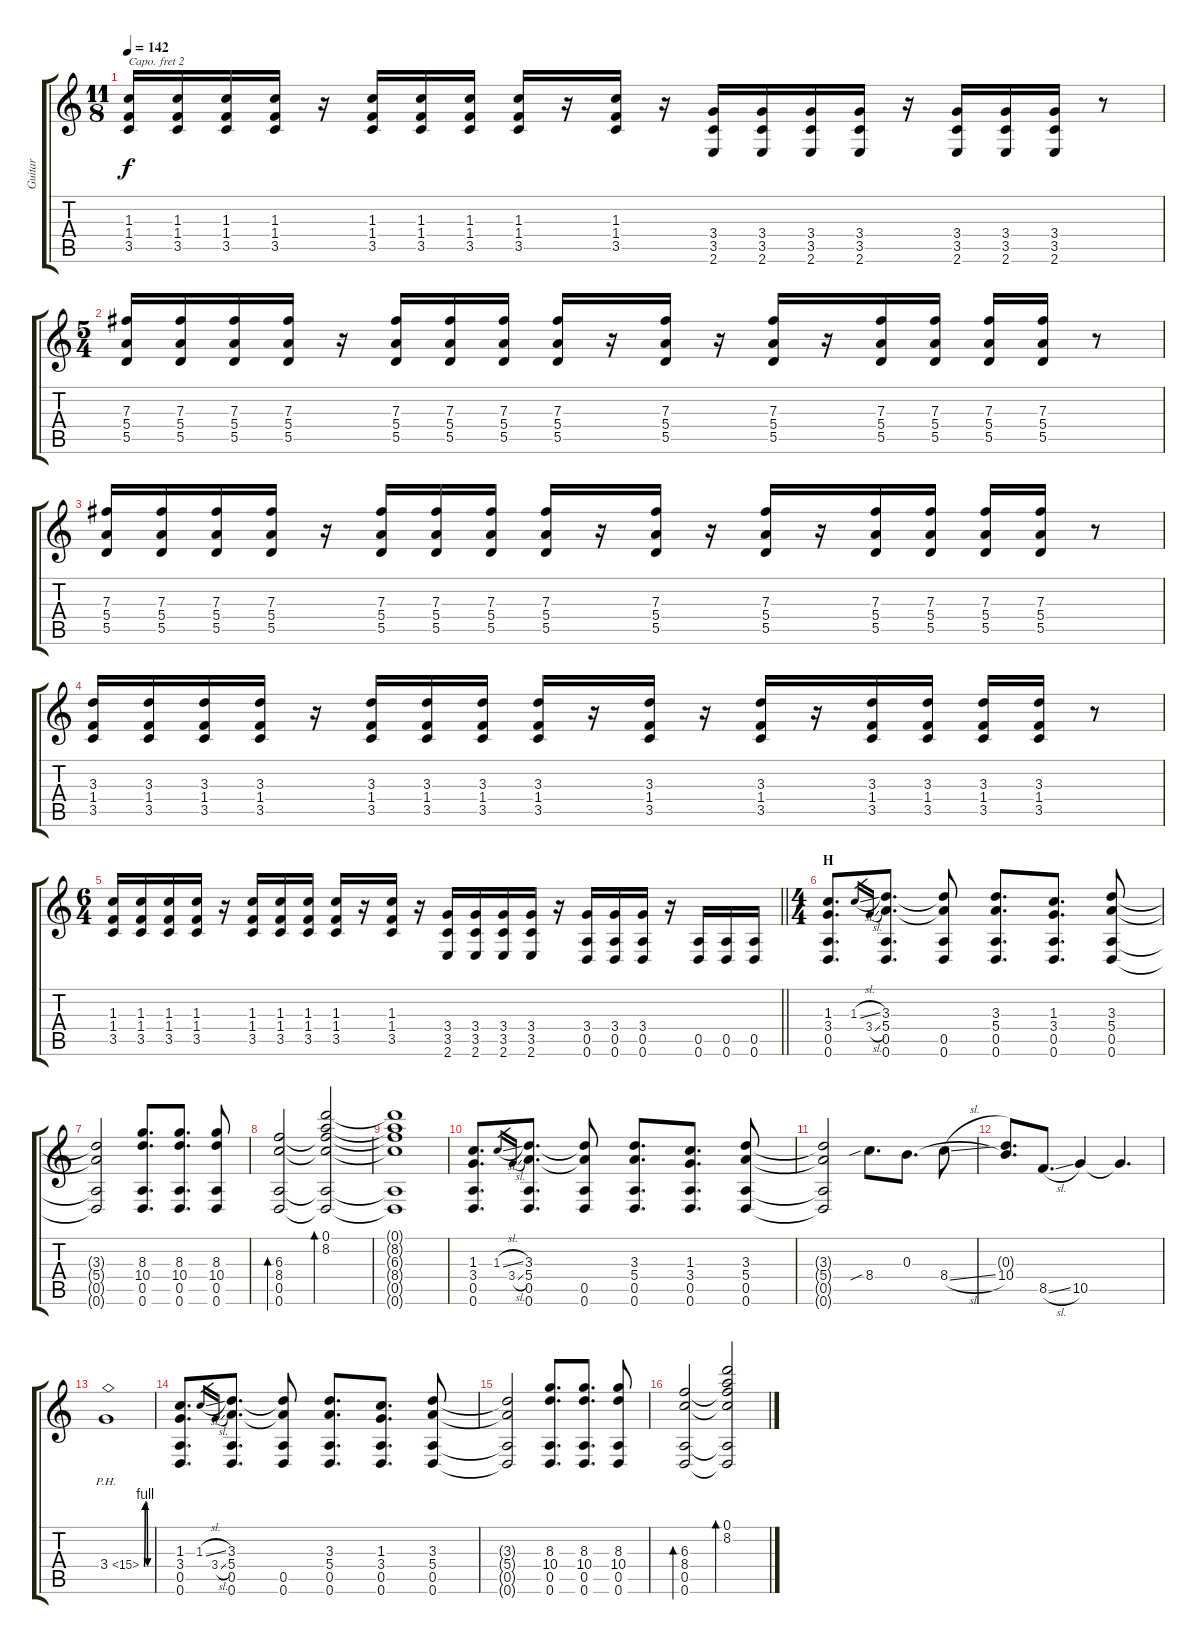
\track ("Guitar" "Guitar") {instrument distortionguitar}
\staff {score tabs}
\capo 2
\tuning (G4 E4 A3 D3 G2 C2) {hide}
\ts (11 8)
\tempo 142
\clef g2
\ks c
(1.3 1.4 3.5).16{dy f} (1.3 1.4 3.5).16 (1.3 1.4 3.5).16 (1.3 1.4 3.5).16 r.16 (1.3 1.4 3.5).16 (1.3 1.4 3.5).16 (1.3 1.4 3.5).16 (1.3 1.4 3.5).16 r.16 (1.3 1.4 3.5).16 r.16 (3.4 3.5 2.6).16 (3.4 3.5 2.6).16 (3.4 3.5 2.6).16 (3.4 3.5 2.6).16 r.16 (3.4 3.5 2.6).16 (3.4 3.5 2.6).16 (3.4 3.5 2.6).16 r.8 |
\ts (5 4)
(7.3 5.4 5.5).16 (7.3 5.4 5.5).16 (7.3 5.4 5.5).16 (7.3 5.4 5.5).16 r.16 (7.3 5.4 5.5).16 (7.3 5.4 5.5).16 (7.3 5.4 5.5).16 (7.3 5.4 5.5).16 r.16 (7.3 5.4 5.5).16 r.16 (7.3 5.4 5.5).16 r.16 (7.3 5.4 5.5).16 (7.3 5.4 5.5).16 (7.3 5.4 5.5).16 (7.3 5.4 5.5).16 r.8 |
(7.3 5.4 5.5).16 (7.3 5.4 5.5).16 (7.3 5.4 5.5).16 (7.3 5.4 5.5).16 r.16 (7.3 5.4 5.5).16 (7.3 5.4 5.5).16 (7.3 5.4 5.5).16 (7.3 5.4 5.5).16 r.16 (7.3 5.4 5.5).16 r.16 (7.3 5.4 5.5).16 r.16 (7.3 5.4 5.5).16 (7.3 5.4 5.5).16 (7.3 5.4 5.5).16 (7.3 5.4 5.5).16 r.8 |
(3.3 1.4 3.5).16 (3.3 1.4 3.5).16 (3.3 1.4 3.5).16 (3.3 1.4 3.5).16 r.16 (3.3 1.4 3.5).16 (3.3 1.4 3.5).16 (3.3 1.4 3.5).16 (3.3 1.4 3.5).16 r.16 (3.3 1.4 3.5).16 r.16 (3.3 1.4 3.5).16 r.16 (3.3 1.4 3.5).16 (3.3 1.4 3.5).16 (3.3 1.4 3.5).16 (3.3 1.4 3.5).16 r.8 |
\ts (6 4)
\barLineRight lightlight
(1.3 1.4 3.5).16 (1.3 1.4 3.5).16 (1.3 1.4 3.5).16 (1.3 1.4 3.5).16 r.16 (1.3 1.4 3.5).16 (1.3 1.4 3.5).16 (1.3 1.4 3.5).16 (1.3 1.4 3.5).16 r.16 (1.3 1.4 3.5).16 r.16 (3.4 3.5 2.6).16 (3.4 3.5 2.6).16 (3.4 3.5 2.6).16 (3.4 3.5 2.6).16 r.16 (3.4 0.5 0.6).16 (3.4 0.5 0.6).16 (3.4 0.5 0.6).16 r.16 (0.5 0.6).16 (0.5 0.6).16 (0.5 0.6).16 |
\ts (4 4)
\section ("" "H")
(1.3 3.4 0.5 0.6).8{d} 1.3{sl}.16{gr} 3.4{sl}.16{gr} (3.3 5.4 0.5 0.6).8{d} (3.3{t} 5.4{t} 0.5 0.6).8 (3.3 5.4 0.5 0.6).8{d} (1.3 3.4 0.5 0.6).8{d} (3.3 5.4 0.5 0.6).8 |
(3.3{t} 5.4{t} 0.5{t} 0.6{t}).2 (8.3 10.4 0.5 0.6).8{d} (8.3 10.4 0.5 0.6).8{d} (8.3 10.4 0.5 0.6).8 |
(6.3 8.4 0.5 0.6).2{bd 60} (0.1 8.2 6.3{t} 8.4{t} 0.5{t} 0.6{t}).2{bd 60} |
(0.1{t} 8.2{t} 6.3{t} 8.4{t} 0.5{t} 0.6{t}).1 |
(1.3 3.4 0.5 0.6).8{d} 1.3{sl}.16{gr} 3.4{sl}.16{gr} (3.3 5.4 0.5 0.6).8{d} (3.3{t} 5.4{t} 0.5 0.6).8 (3.3 5.4 0.5 0.6).8{d} (1.3 3.4 0.5 0.6).8{d} (3.3 5.4 0.5 0.6).8 |
(3.3{t} 5.4{t} 0.5{t} 0.6{t}).2 8.4{sib}.8{d} 0.3.8{d} 8.4{sl}.8 |
(0.3{t} 10.4).8{d} 8.5{sl}.8{d} 10.5.4 10.5{t}.4{d} |
3.4{be (custom 0 0 10 4 20 4 30 0 60 0) ph 12}.1 |
(1.3 3.4 0.5 0.6).8{d} 1.3{sl}.16{gr} 3.4{sl}.16{gr} (3.3 5.4 0.5 0.6).8{d} (3.3{t} 5.4{t} 0.5 0.6).8 (3.3 5.4 0.5 0.6).8{d} (1.3 3.4 0.5 0.6).8{d} (3.3 5.4 0.5 0.6).8 |
(3.3{t} 5.4{t} 0.5{t} 0.6{t}).2 (8.3 10.4 0.5 0.6).8{d} (8.3 10.4 0.5 0.6).8{d} (8.3 10.4 0.5 0.6).8 |
(6.3 8.4 0.5 0.6).2{bd 60} (0.1 8.2 6.3{t} 8.4{t} 0.5{t} 0.6{t}).2{bd 60}
